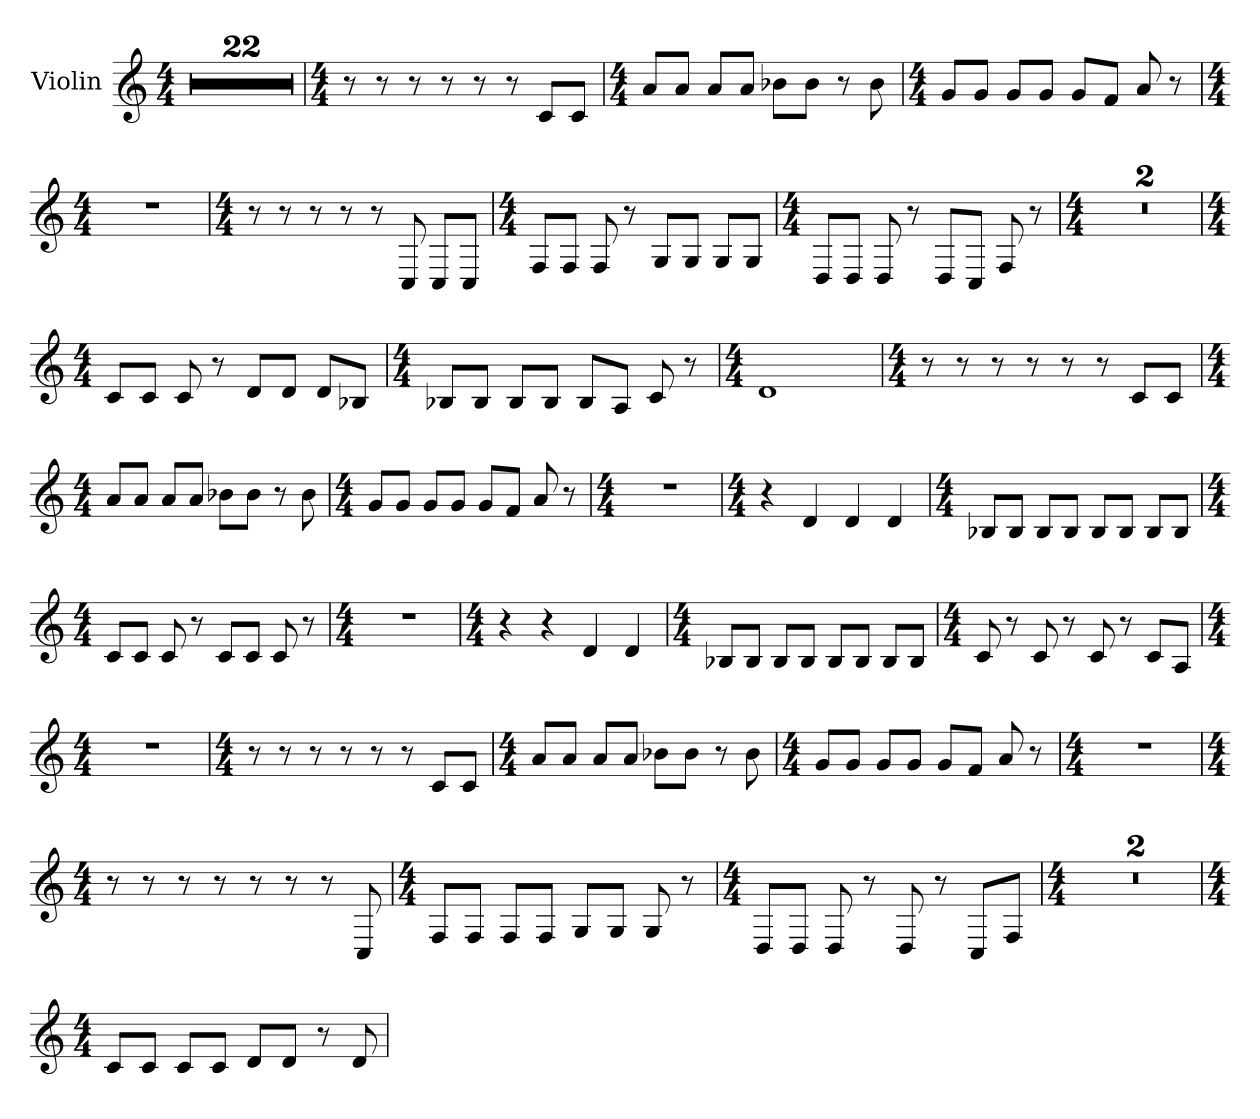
**kern
*part1
*staff1
*I"Violin
*I'Vln
*M4/4
=
1r
=
*M4/4
1r
=
*M4/4
1r
=
*M4/4
1r
=
*M4/4
1r
=
*M4/4
1r
=
*M4/4
1r
=
*M4/4
1r
=
*M4/4
1r
=
*M4/4
1r
=
*M4/4
1r
=
*M4/4
1r
=
*M4/4
1r
=
*M4/4
1r
=
*M4/4
1r
=
*M4/4
1r
=
*M4/4
1r
=
*M4/4
1r
=
*M4/4
1r
=
*M4/4
1r
=
*M4/4
1r
=
*M4/4
1r
=
*M4/4
8r
8r
8r
8r
8r
8r
8cL
8cJ
=
*M4/4
8aL
8aJ
8aL
8aJ
8b-XL
8b-J
8r
8b-
=
*M4/4
8gL
8gJ
8gL
8gJ
8gL
8fJ
8a
8r
=
*M4/4
1r
=
*M4/4
8r
8r
8r
8r
8r
8C
8CL
8CJ
=
*M4/4
8FL
8FJ
8F
8r
8GL
8GJ
8GL
8GJ
=
*M4/4
8DL
8DJ
8D
8r
8DL
8CJ
8F
8r
=
*M4/4
1r
=
*M4/4
1r
=
*M4/4
8cL
8cJ
8c
8r
8dL
8dJ
8dL
8B-XJ
=
*M4/4
8B-XL
8B-J
8B-L
8B-J
8B-L
8AJ
8c
8r
=
*M4/4
1d
=
*M4/4
8r
8r
8r
8r
8r
8r
8cL
8cJ
=
*M4/4
8aL
8aJ
8aL
8aJ
8b-XL
8b-J
8r
8b-
=
*M4/4
8gL
8gJ
8gL
8gJ
8gL
8fJ
8a
8r
=
*M4/4
1r
=
*M4/4
4r
4d
4d
4d
=
*M4/4
8B-XL
8B-J
8B-L
8B-J
8B-L
8B-J
8B-L
8B-J
=
*M4/4
8cL
8cJ
8c
8r
8cL
8cJ
8c
8r
=
*M4/4
1r
=
*M4/4
4r
4r
4d
4d
=
*M4/4
8B-XL
8B-J
8B-L
8B-J
8B-L
8B-J
8B-L
8B-J
=
*M4/4
8c
8r
8c
8r
8c
8r
8cL
8AJ
=
*M4/4
1r
=
*M4/4
8r
8r
8r
8r
8r
8r
8cL
8cJ
=
*M4/4
8aL
8aJ
8aL
8aJ
8b-XL
8b-J
8r
8b-
=
*M4/4
8gL
8gJ
8gL
8gJ
8gL
8fJ
8a
8r
=
*M4/4
1r
=
*M4/4
8r
8r
8r
8r
8r
8r
8r
8C
=
*M4/4
8FL
8FJ
8FL
8FJ
8GL
8GJ
8G
8r
=
*M4/4
8DL
8DJ
8D
8r
8D
8r
8CL
8FJ
=
*M4/4
1r
=
*M4/4
1r
=
*M4/4
8cL
8cJ
8cL
8cJ
8dL
8dJ
8r
8d
=
*-
